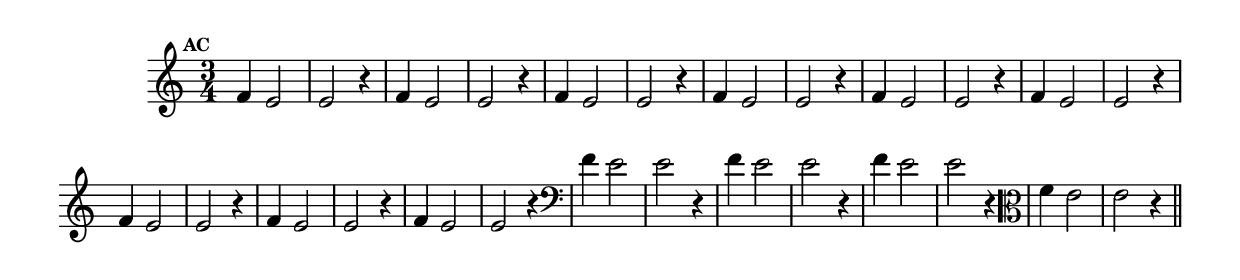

\version "2.16.0"

%\header { texidoc="Perguntas e Respostas"}

\relative c' {

  \override Staff.TimeSignature #'style = #'()
  \time 3/4 
  \override Score.BarNumber #'transparent = ##t
                                %\override Score.RehearsalMark #'font-family = #'roman
  \override Score.RehearsalMark #'font-size = #-2
  \override Score.BarNumber #'transparent = ##t
  \set Score.markFormatter = #format-mark-numbers

  \mark 28 

                                % CLARINETE

  \tag #'cl {
    f4 e2 | e r4 
  }

                                % FLAUTA

  \tag #'fl {
    f4 e2 | e r4 
  }

                                % OBOÉ

  \tag #'ob {
    f4 e2 | e r4 
  }

                                % SAX ALTO

  \tag #'saxa {
    f4 e2 | e r4 
  }

                                % SAX TENOR

  \tag #'saxt {
    f4 e2 | e r4 
  }

                                % SAX GENES

  \tag #'saxg {
    f4 e2 | e r4 
  }

                                % TROMPETE

  \tag #'tpt {
    f4 e2 | e r4 
  }

                                % TROMPA

  \tag #'tpa {
    f4 e2 | e r4 
  }

                                % TROMPA OP

  \tag #'tpaop {
    f4 e2 | e r4 
  }

                                % TROMBONE

  \tag #'tbn {
    \clef bass
    f4 e2 | e r4 
  }

                                % TUBA MIB

  \tag #'tbamib {
    \clef bass
    f4 e2 | e r4 
  }

                                % TUBA SIB

  \tag #'tbasib {
    \clef bass
    f4 e2 | e r4 
  }

                                % VIOLA

  \tag #'vla {
    \clef alto
    f4 e2 | e r4 
  }

                                % FINAL

  \bar "||"

}
